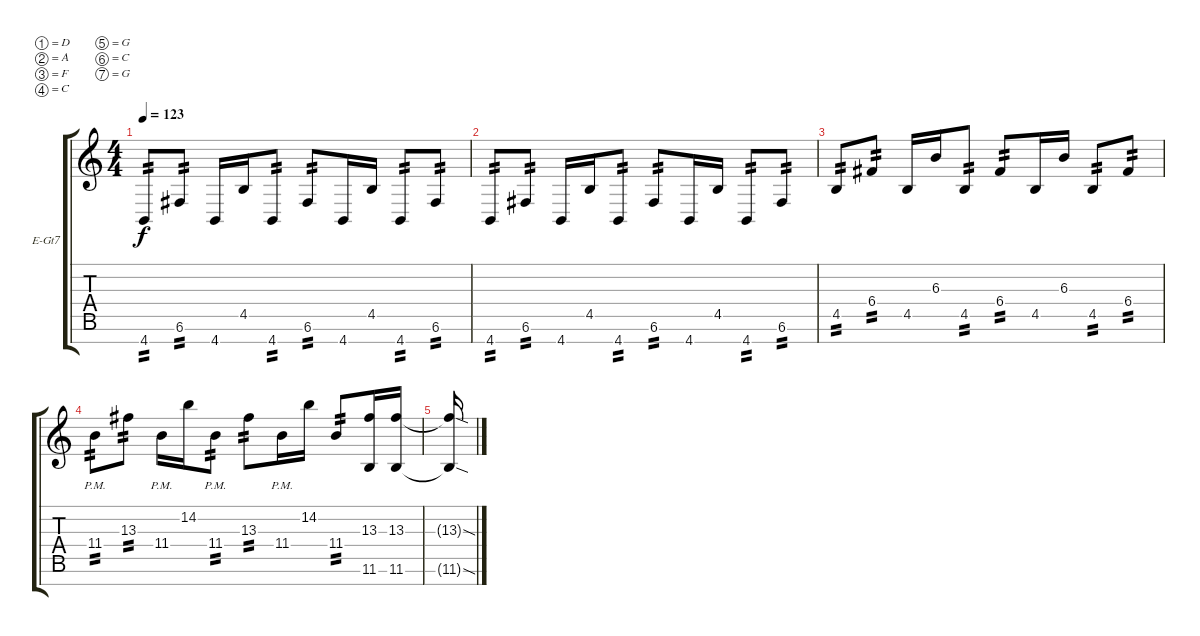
\defaultSystemsLayout 4
\bracketExtendMode groupsimilarinstruments
\firstSystemTrackNameOrientation horizontal
\otherSystemsTrackNameOrientation horizontal
\track ("Adesola" "E-Gt7") {instrument distortionguitar}
\staff {score tabs}
\tuning (D4 A3 F3 C3 G2 C2 G1)
\ts (4 4)
\tempo 123
\clef g2
\ks c
4.7.8{tp 2 dy f} 6.6.8{tp 2} 4.7.16 4.5.16 4.7.8{tp 2} 6.6.8{tp 2} 4.7.16 4.5.16 4.7.8{tp 2} 6.6.8{tp 2} |
4.7.8{tp 2} 6.6.8{tp 2} 4.7.16 4.5.16 4.7.8{tp 2} 6.6.8{tp 2} 4.7.16 4.5.16 4.7.8{tp 2} 6.6.8{tp 2} |
4.5.8{tp 2} 6.4.8{tp 2} 4.5.16 6.3.16 4.5.8{tp 2} 6.4.8{tp 2} 4.5.16 6.3.16 4.5.8{tp 2} 6.4.8{tp 2} |
11.4{pm}.8{tp 2} 13.3.8{tp 2} 11.4{pm}.16 14.2.16 11.4{pm}.8{tp 2} 13.3.8{tp 2} 11.4{pm}.16 14.2.16 11.4.8{tp 2} (13.3 11.6).16 (11.6 13.3).16 |
(13.3{sod t} 11.6{sod t}).16
